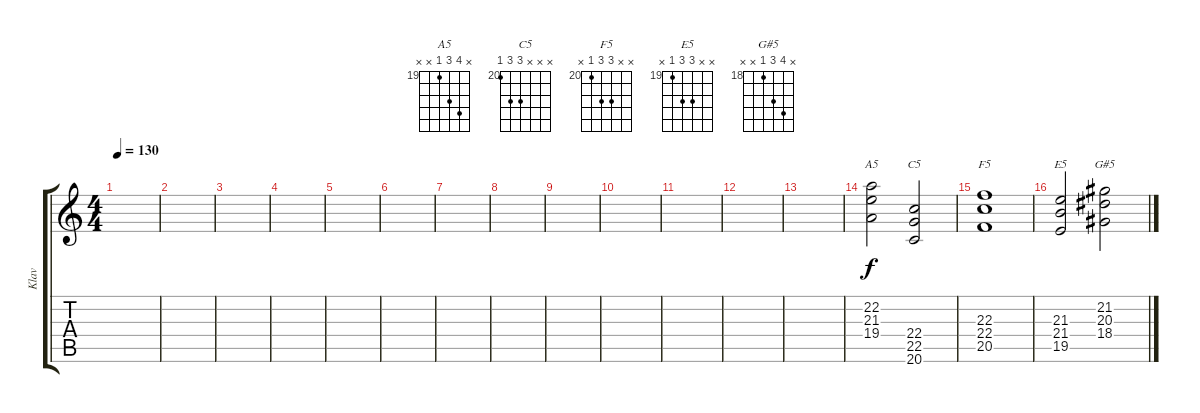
\track ("Klav" "Klav") {instrument churchorgan}
\staff {score tabs}
\tuning (E4 B3 G3 D3 A2 E2) {hide}
\chord ("A5" x 22 21 19 x x) {firstfret 19}
\chord ("C5" x x x 22 22 20) {firstfret 20}
\chord ("F5" x x 22 22 20 x) {firstfret 20}
\chord ("E5" x x 21 21 19 x) {firstfret 19}
\chord ("G#5" x 21 20 18 x x) {firstfret 18}
\ts (4 4)
\tempo 130
\clef g2
\ks c
|
|
|
|
|
|
|
|
|
|
|
|
|
(22.2 21.3 19.4).2{ch "A5"} (22.4 22.5 20.6).2{ch "C5"} |
(22.3 22.4 20.5).1{ch "F5"} |
(21.3 21.4 19.5).2{ch "E5"} (21.2 20.3 18.4).2{ch "G#5"}
